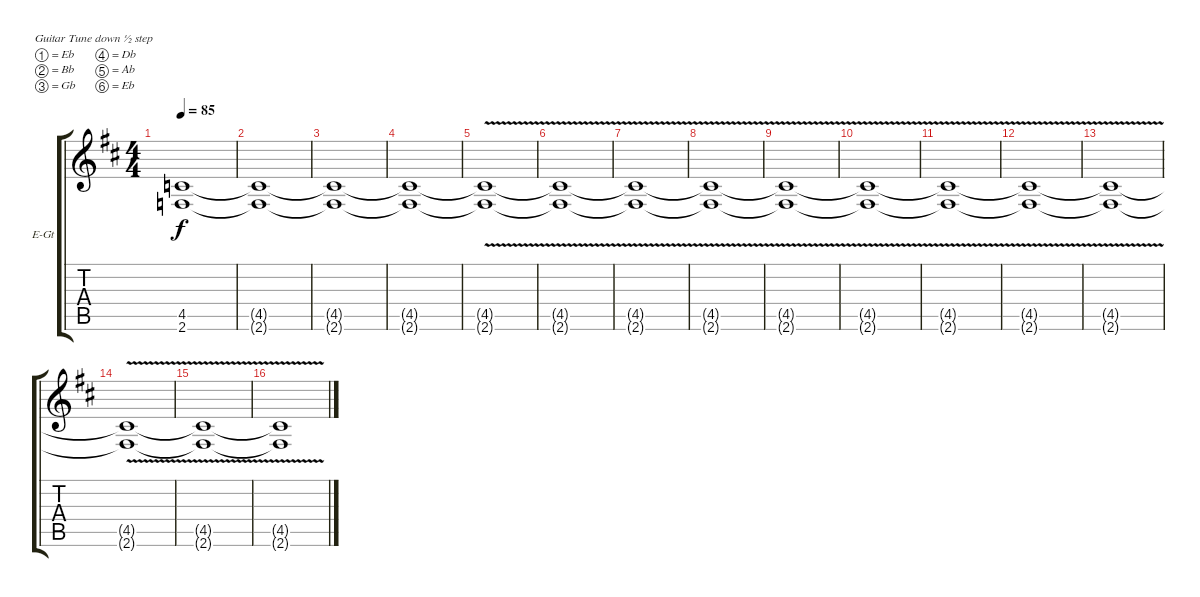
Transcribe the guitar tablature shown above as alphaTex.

\bracketExtendMode groupsimilarinstruments
\firstSystemTrackNameOrientation horizontal
\otherSystemsTrackNameOrientation horizontal
\track ("Distortion" "E-Gt") {instrument distortionguitar}
\staff {score tabs}
\tuning (Eb4 Bb3 Gb3 Db3 Ab2 Eb2)
\ts (4 4)
\tempo 85
\clef g2
\ks d
(4.5{t} 2.6{t}).1{dy f} |
(4.5{t} 2.6{t}).1 |
(4.5{t} 2.6{t}).1 |
(4.5{t} 2.6{t}).1 |
(4.5{v t} 2.6{v t}).1 |
(4.5{v t} 2.6{v t}).1 |
(4.5{v t} 2.6{v t}).1 |
(4.5{v t} 2.6{v t}).1 |
(4.5{v t} 2.6{v t}).1 |
(4.5{v t} 2.6{v t}).1 |
(4.5{v t} 2.6{v t}).1 |
(4.5{v t} 2.6{v t}).1 |
(4.5{v t} 2.6{v t}).1 |
(4.5{v t} 2.6{v t}).1 |
(4.5{v t} 2.6{v t}).1 |
(4.5{v t} 2.6{v t}).1
